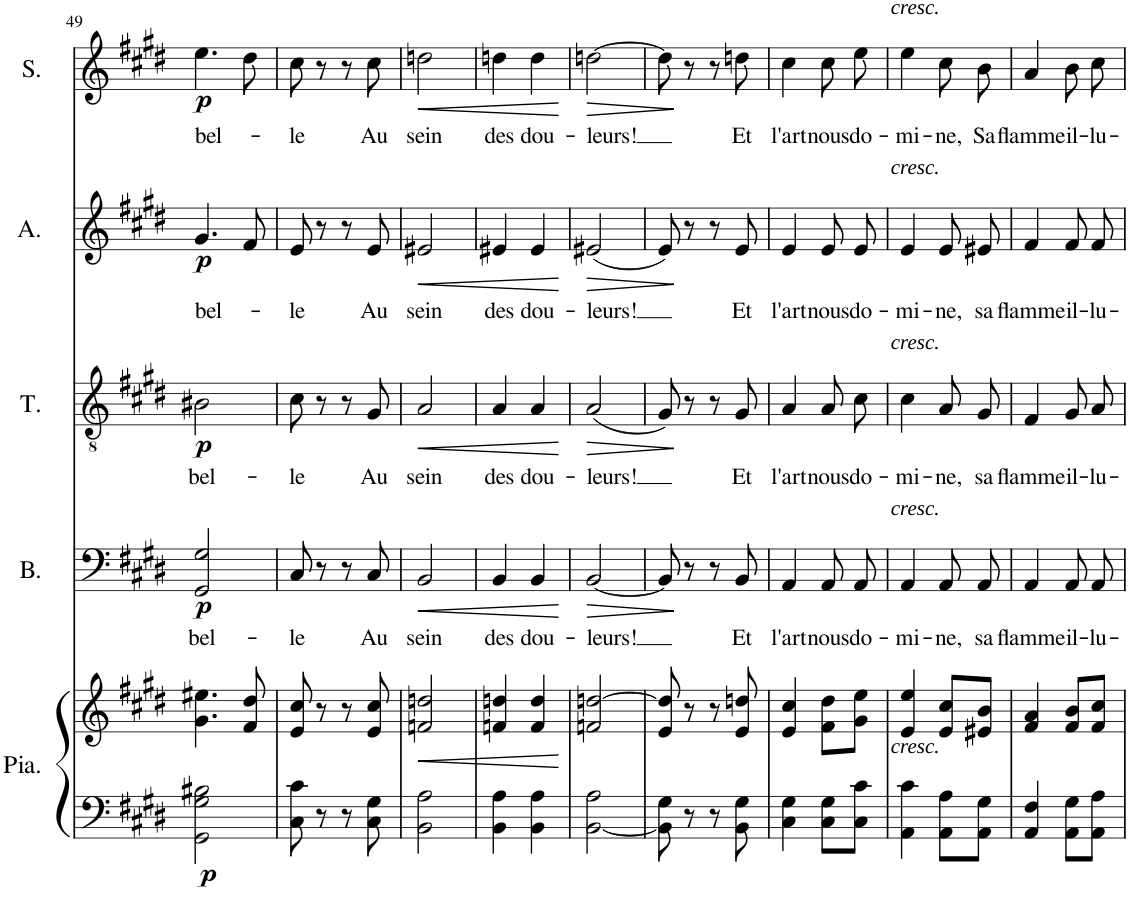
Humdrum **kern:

**kern	**kern	**dynam	**kern	**text	**dynam	**kern	**text	**dynam	**kern	**text	**dynam	**kern	**text	**dynam
*part5	*part5	*part5	*part4	*part4	*part4	*part3	*part3	*part3	*part2	*part2	*part2	*part1	*part1	*part1
*staff6	*staff5	*staff5/6	*staff4	*staff4	*staff4	*staff3	*staff3	*staff3	*staff2	*staff2	*staff2	*staff1	*staff1	*staff1
*I"Piano	*	*	*I"Basse	*	*	*I"Tenor	*	*	*I"Alto	*	*	*I"Soprano	*	*
*I'Pia.	*	*	*I'B.	*	*	*I'T.	*	*	*I'A.	*	*	*I'S.	*	*
!!LO:PB:g=z
*clefF4	*clefG2	*	*clefF4	*	*	*clefGv2	*	*	*clefG2	*	*	*clefG2	*	*
*k[f#c#g#d#]	*k[f#c#g#d#]	*	*k[f#c#g#d#]	*	*	*k[f#c#g#d#]	*	*	*k[f#c#g#d#]	*	*	*k[f#c#g#d#]	*	*
*M2/4	*M2/4	*	*M2/4	*	*	*M2/4	*	*	*M2/4	*	*	*M2/4	*	*
=49	=49	=49	=49	=49	=49	=49	=49	=49	=49	=49	=49	=49	=49	=49
!	!	!LO:DY:b=2	!	!LO:LY:b	!LO:DY:b	!	!LO:LY:b	!LO:DY:b	!	!LO:LY:b	!LO:DY:b	!	!LO:LY:b	!LO:DY:b
2GG#\ 2G#\ 2B#X\	4.g#\ 4.ee#X\	p	2GG#/ 2G#/	bel-	p	2B#X\	bel-	p	4.g#/	bel-	p	4.ee\	bel-	p
.	8f#/ 8dd#/	.	.	.	.	.	.	.	8f#/	.	.	8dd#\	.	.
=50	=50	=50	=50	=50	=50	=50	=50	=50	=50	=50	=50	=50	=50	=50
!	!	!	!	!LO:LY:b	!	!	!LO:LY:b	!	!	!LO:LY:b	!	!	!LO:LY:b	!
8C#\ 8c#\	8e/ 8cc#/	.	8C#/	-le	.	8c#\	-le	.	8e/	-le	.	8cc#\	-le	.
8r	8r	.	8r	.	.	8r	.	.	8r	.	.	8r	.	.
8r	8r	.	8r	.	.	8r	.	.	8r	.	.	8r	.	.
!	!	!	!	!LO:LY:b	!	!	!LO:LY:b	!	!	!LO:LY:b	!	!	!LO:LY:b	!
8C#\ 8G#\	8e/ 8cc#/	.	8C#/	Au	.	8G#/	Au	.	8e/	Au	.	8cc#\	Au	.
=51	=51	=51	=51	=51	=51	=51	=51	=51	=51	=51	=51	=51	=51	=51
!	!	!LO:HP:b	!	!LO:LY:b	!LO:HP:b	!	!LO:LY:b	!LO:HP:b	!	!LO:LY:b	!LO:HP:b	!	!LO:LY:b	!LO:HP:b
2BB\ 2A\	2fn/ 2ddn/	<	2BB/	sein	<	2A/	sein	<	2e#X/	sein	<	2ddn\	sein	<
=52	=52	=52	=52	=52	=52	=52	=52	=52	=52	=52	=52	=52	=52	=52
!	!	!	!	!LO:LY:b	!	!	!LO:LY:b	!	!	!LO:LY:b	!	!	!LO:LY:b	!
4BB\ 4A\	4fn/ 4ddn/	.	4BB/	des	.	4A/	des	.	4e#X/	des	.	4ddn\	des	.
!	!	!	!	!LO:LY:b	!	!	!LO:LY:b	!	!	!LO:LY:b	!	!	!LO:LY:b	!
4BB\ 4A\	4f/ 4dd/	.	4BB/	dou-	.	4A/	dou-	.	4e#/	dou-	.	4dd\	dou-	.
.	.	[	.	.	[	.	.	[	.	.	[	.	.	[
=53	=53	=53	=53	=53	=53	=53	=53	=53	=53	=53	=53	=53	=53	=53
!	!	!	!	!LO:LY:b	!LO:HP:b	!	!LO:LY:b	!LO:HP:b	!	!LO:LY:b	!LO:HP:b	!	!LO:LY:b	!LO:HP:b
[2BB\ 2A\	2fn/ [2ddn/	.	[2BB/	-leurs!	>	(2A/	-leurs!	>	(2e#X/	-leurs!	>	[2ddn\	-leurs!	>
=54	=54	=54	=54	=54	=54	=54	=54	=54	=54	=54	=54	=54	=54	=54
8BB\] 8G#\	8e/ 8dd/]	.	8BB/]	.	.	8G#/)	.	.	8e/)	.	.	8dd\]	.	.
8r	8r	.	8r	.	]	8r	.	]	8r	.	]	8r	.	]
8r	8r	.	8r	.	.	8r	.	.	8r	.	.	8r	.	.
!	!	!	!	!LO:LY:b	!	!	!LO:LY:b	!	!	!LO:LY:b	!	!	!LO:LY:b	!
8BB\ 8G#\	8e/ 8ddn/	.	8BB/	Et	.	8G#/	Et	.	8e/	Et	.	8ddn\	Et	.
=55	=55	=55	=55	=55	=55	=55	=55	=55	=55	=55	=55	=55	=55	=55
!	!	!	!	!LO:LY:b	!	!	!LO:LY:b	!	!	!LO:LY:b	!	!	!LO:LY:b	!
4C#\ 4G#\	4e/ 4cc#/	.	4AA/	l'art	.	4A/	l'art	.	4e/	l'art	.	4cc#\	l'art	.
!	!	!	!	!LO:LY:b	!	!	!LO:LY:b	!	!	!LO:LY:b	!	!	!LO:LY:b	!
8C#\ 8G#\L	8f#\ 8dd#\L	.	8AA/L	nous	.	8A\L	nous	.	8e/L	nous	.	8cc#\L	nous	.
!	!	!	!	!LO:LY:b	!	!	!LO:LY:b	!	!	!LO:LY:b	!	!	!LO:LY:b	!
8C#\ 8c#\J	8g#\ 8ee\J	.	8AA/J	do-	.	8c#\J	do-	.	8e/J	do-	.	8ee\J	do-	.
=56	=56	=56	=56	=56	=56	=56	=56	=56	=56	=56	=56	=56	=56	=56
!	!	!	!	!	!	!	!	!	!	!	!	!LO:TX:a:i:t=cresc.	!	!
!	!	!	!	!	!	!	!	!	!LO:TX:a:i:t=cresc.	!	!	!	!	!
!	!	!	!	!	!	!LO:TX:a:i:t=cresc.	!	!	!	!	!	!	!	!
!	!	!	!LO:TX:a:i:t=cresc.	!	!	!	!	!	!	!	!	!	!	!
!LO:TX:a:i:t=cresc.	!	!	!	!	!	!	!	!	!	!	!	!	!	!
!	!	!	!	!LO:LY:b	!	!	!LO:LY:b	!	!	!LO:LY:b	!	!	!LO:LY:b	!
4AA\ 4c#\	4e/ 4ee/	.	4AA/	-mi-	.	4c#\	-mi-	.	4e/	-mi-	.	4ee\	-mi-	.
!	!	!	!	!LO:LY:b	!	!	!LO:LY:b	!	!	!LO:LY:b	!	!	!LO:LY:b	!
8AA\ 8A\L	8e/ 8cc#/L	.	8AA/L	-ne,	.	8A/L	-ne,	.	8e/L	-ne,	.	8cc#\L	-ne,	.
!	!	!	!	!LO:LY:b	!	!	!LO:LY:b	!	!	!LO:LY:b	!	!	!LO:LY:b	!
8AA\ 8G#\J	8e#X/ 8b/J	.	8AA/J	sa	.	8G#/J	sa	.	8e#X/J	sa	.	8b\J	Sa	.
=57	=57	=57	=57	=57	=57	=57	=57	=57	=57	=57	=57	=57	=57	=57
!	!	!	!	!LO:LY:b	!	!	!LO:LY:b	!	!	!LO:LY:b	!	!	!LO:LY:b	!
4AA/ 4F#/	4f#/ 4a/	.	4AA/	flamme	.	4F#/	flamme	.	4f#/	flamme	.	4a/	flamme	.
!	!	!	!	!LO:LY:b	!	!	!LO:LY:b	!	!	!LO:LY:b	!	!	!LO:LY:b	!
8AA\ 8G#\L	8f#/ 8b/L	.	8AA/L	il-	.	8G#/L	il-	.	8f#/L	il-	.	8b\L	il-	.
!	!	!	!	!LO:LY:b	!	!	!LO:LY:b	!	!	!LO:LY:b	!	!	!LO:LY:b	!
8AA\ 8A\J	8f#/ 8cc#/J	.	8AA/J	-lu-	.	8A/J	-lu-	.	8f#/J	-lu-	.	8cc#\J	-lu-	.
=	=	=	=	=	=	=	=	=	=	=	=	=	=	=
*-	*-	*-	*-	*-	*-	*-	*-	*-	*-	*-	*-	*-	*-	*-
